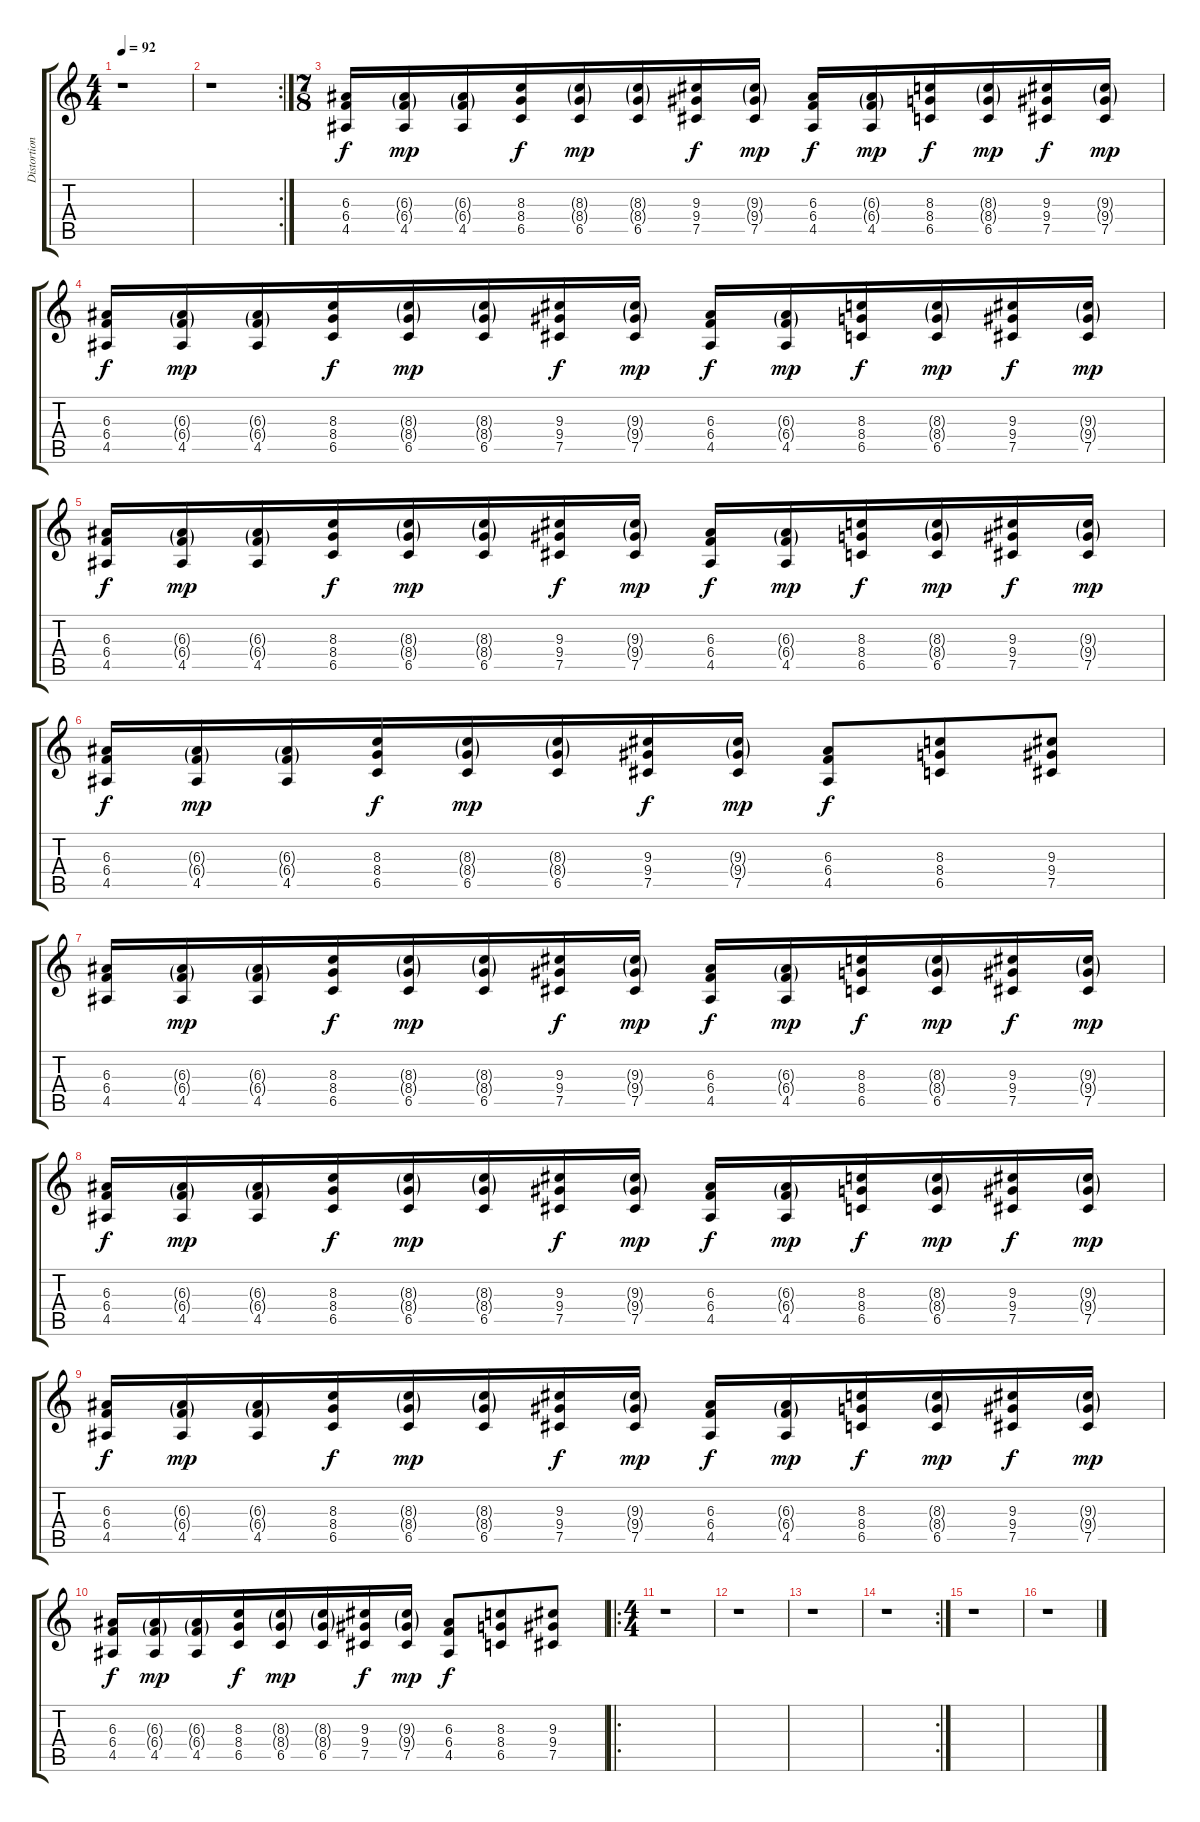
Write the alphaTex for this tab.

\track ("Distortion Guitar" "Distortion") {instrument distortionguitar}
\staff {score tabs}
\tuning (Db4 Ab3 E3 B2 Gb2 Db2) {hide}
\ts (4 4)
\tempo 92
\clef g2
\ks c
r.1{dy f} |
\rc 2
r.1 |
\ts (7 8)
(6.3 6.4 4.5).16 (6.3{g} 6.4{g} 4.5).16{dy mp} (6.3{g} 6.4{g} 4.5).16 (8.3 8.4 6.5).16{dy f} (8.3{g} 8.4{g} 6.5).16{dy mp} (8.3{g} 8.4{g} 6.5).16 (9.3 9.4 7.5).16{dy f} (9.3{g} 9.4{g} 7.5).16{dy mp} (6.3 6.4 4.5).16{dy f} (6.3{g} 6.4{g} 4.5).16{dy mp} (8.3 8.4 6.5).16{dy f} (8.3{g} 8.4{g} 6.5).16{dy mp} (9.3 9.4 7.5).16{dy f} (9.3{g} 9.4{g} 7.5).16{dy mp} |
(6.3 6.4 4.5).16{dy f} (6.3{g} 6.4{g} 4.5).16{dy mp} (6.3{g} 6.4{g} 4.5).16 (8.3 8.4 6.5).16{dy f} (8.3{g} 8.4{g} 6.5).16{dy mp} (8.3{g} 8.4{g} 6.5).16 (9.3 9.4 7.5).16{dy f} (9.3{g} 9.4{g} 7.5).16{dy mp} (6.3 6.4 4.5).16{dy f} (6.3{g} 6.4{g} 4.5).16{dy mp} (8.3 8.4 6.5).16{dy f} (8.3{g} 8.4{g} 6.5).16{dy mp} (9.3 9.4 7.5).16{dy f} (9.3{g} 9.4{g} 7.5).16{dy mp} |
(6.3 6.4 4.5).16{dy f} (6.3{g} 6.4{g} 4.5).16{dy mp} (6.3{g} 6.4{g} 4.5).16 (8.3 8.4 6.5).16{dy f} (8.3{g} 8.4{g} 6.5).16{dy mp} (8.3{g} 8.4{g} 6.5).16 (9.3 9.4 7.5).16{dy f} (9.3{g} 9.4{g} 7.5).16{dy mp} (6.3 6.4 4.5).16{dy f} (6.3{g} 6.4{g} 4.5).16{dy mp} (8.3 8.4 6.5).16{dy f} (8.3{g} 8.4{g} 6.5).16{dy mp} (9.3 9.4 7.5).16{dy f} (9.3{g} 9.4{g} 7.5).16{dy mp} |
(6.3 6.4 4.5).16{dy f} (6.3{g} 6.4{g} 4.5).16{dy mp} (6.3{g} 6.4{g} 4.5).16 (8.3 8.4 6.5).16{dy f} (8.3{g} 8.4{g} 6.5).16{dy mp} (8.3{g} 8.4{g} 6.5).16 (9.3 9.4 7.5).16{dy f} (9.3{g} 9.4{g} 7.5).16{dy mp} (6.3 6.4 4.5).8{dy f} (8.3 8.4 6.5).8 (9.3 9.4 7.5).8 |
(6.3 6.4 4.5).16 (6.3{g} 6.4{g} 4.5).16{dy mp} (6.3{g} 6.4{g} 4.5).16 (8.3 8.4 6.5).16{dy f} (8.3{g} 8.4{g} 6.5).16{dy mp} (8.3{g} 8.4{g} 6.5).16 (9.3 9.4 7.5).16{dy f} (9.3{g} 9.4{g} 7.5).16{dy mp} (6.3 6.4 4.5).16{dy f} (6.3{g} 6.4{g} 4.5).16{dy mp} (8.3 8.4 6.5).16{dy f} (8.3{g} 8.4{g} 6.5).16{dy mp} (9.3 9.4 7.5).16{dy f} (9.3{g} 9.4{g} 7.5).16{dy mp} |
(6.3 6.4 4.5).16{dy f} (6.3{g} 6.4{g} 4.5).16{dy mp} (6.3{g} 6.4{g} 4.5).16 (8.3 8.4 6.5).16{dy f} (8.3{g} 8.4{g} 6.5).16{dy mp} (8.3{g} 8.4{g} 6.5).16 (9.3 9.4 7.5).16{dy f} (9.3{g} 9.4{g} 7.5).16{dy mp} (6.3 6.4 4.5).16{dy f} (6.3{g} 6.4{g} 4.5).16{dy mp} (8.3 8.4 6.5).16{dy f} (8.3{g} 8.4{g} 6.5).16{dy mp} (9.3 9.4 7.5).16{dy f} (9.3{g} 9.4{g} 7.5).16{dy mp} |
(6.3 6.4 4.5).16{dy f} (6.3{g} 6.4{g} 4.5).16{dy mp} (6.3{g} 6.4{g} 4.5).16 (8.3 8.4 6.5).16{dy f} (8.3{g} 8.4{g} 6.5).16{dy mp} (8.3{g} 8.4{g} 6.5).16 (9.3 9.4 7.5).16{dy f} (9.3{g} 9.4{g} 7.5).16{dy mp} (6.3 6.4 4.5).16{dy f} (6.3{g} 6.4{g} 4.5).16{dy mp} (8.3 8.4 6.5).16{dy f} (8.3{g} 8.4{g} 6.5).16{dy mp} (9.3 9.4 7.5).16{dy f} (9.3{g} 9.4{g} 7.5).16{dy mp} |
(6.3 6.4 4.5).16{dy f} (6.3{g} 6.4{g} 4.5).16{dy mp} (6.3{g} 6.4{g} 4.5).16 (8.3 8.4 6.5).16{dy f} (8.3{g} 8.4{g} 6.5).16{dy mp} (8.3{g} 8.4{g} 6.5).16 (9.3 9.4 7.5).16{dy f} (9.3{g} 9.4{g} 7.5).16{dy mp} (6.3 6.4 4.5).8{dy f} (8.3 8.4 6.5).8 (9.3 9.4 7.5).8 |
\ro
\ts (4 4)
r.1 |
r.1 |
r.1 |
\rc 2
r.1 |
r.1 |
r.1
